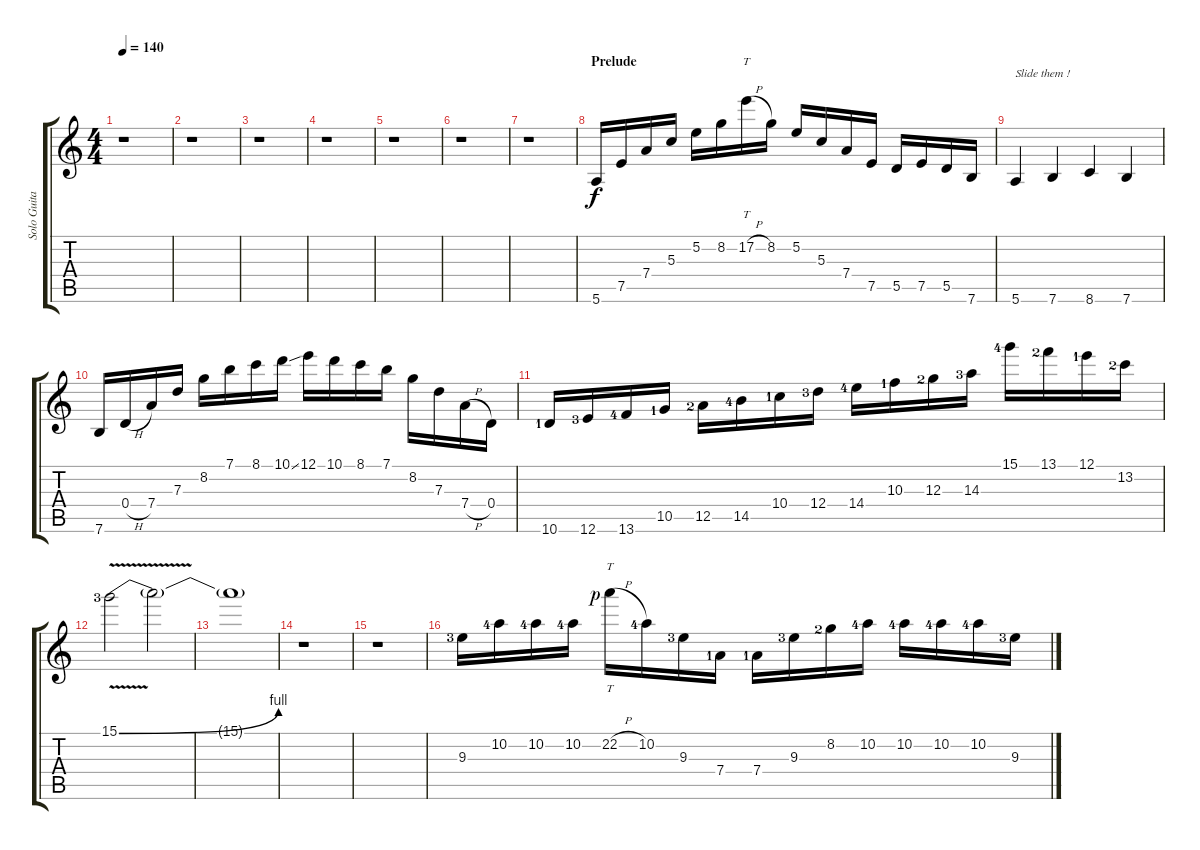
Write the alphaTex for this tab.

\track ("Solo Guitar" "Solo Guita") {instrument overdrivenguitar}
\staff {score tabs}
\tuning (E4 B3 G3 D3 A2 E2) {hide}
\ts (4 4)
\tempo 140
\clef g2
\ks c
r.1{dy f} |
r.1 |
r.1 |
r.1 |
r.1 |
r.1 |
r.1 |
\section ("" "Prelude")
5.6.16{volume 10 balance 5 instrument distortionguitar} 7.5.16 7.4.16 5.3.16 5.2.16 8.2.16 17.2{h}.16{tt} 8.2.16 5.2.16 5.3.16 7.4.16 7.5.16 5.5.16 7.5.16 5.5.16 7.6.16 |
5.6.4{txt "Slide them !"} 7.6.4 8.6.4 7.6.4 |
7.6.16 0.4{h}.16 7.4.16 7.3.16 8.2.16 7.1.16 8.1.16 10.1{ss}.16 12.1.16 10.1.16 8.1.16 7.1.16 8.2.16 7.3.16 7.4{h}.16 0.4.16 |
10.6{lf 2}.16 12.6{lf 4}.16 13.6{lf 5}.16 10.5{lf 2}.16 12.5{lf 3}.16 14.5{lf 5}.16 10.4{lf 2}.16 12.4{lf 4}.16 14.4{lf 5}.16 10.3{lf 2}.16 12.3{lf 3}.16 14.3{lf 4}.16 15.1{lf 5}.16 13.1{lf 3}.16 12.1{lf 2}.16 13.2{lf 3}.16 |
15.1{be (bend 0 0 60 4) v lf 4}.2 15.1{t}.2{volume 0} |
15.1{t}.1 |
r.1 |
r.1 |
9.3{lf 4}.16{volume 8 balance 16 instrument overdrivenguitar} 10.2{lf 5}.16 10.2{lf 5}.16 10.2{lf 5}.16 22.2{h rf 1}.16{tt} 10.2{lf 5}.16 9.3{lf 4}.16 7.4{lf 2}.16 7.4{lf 2}.16 9.3{lf 4}.16 8.2{lf 3}.16 10.2{lf 5}.16 10.2{lf 5}.16 10.2{lf 5}.16 10.2{lf 5}.16 9.3{lf 4}.16
